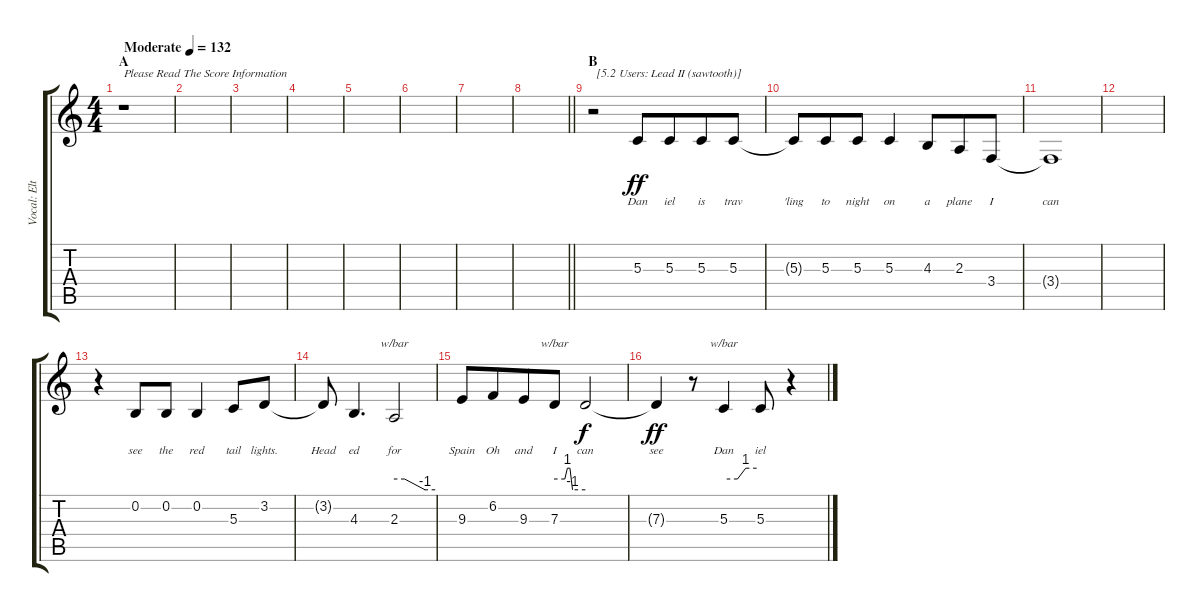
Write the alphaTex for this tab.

\track ("Vocal: Elton John" "Vocal: Elt") {instrument lead2sawtooth}
\staff {score tabs}
\tuning (E4 B3 G3 D3 A2 E2) {hide}
\ts (4 4)
\section ("" "A")
\tempo (132 "Moderate")
\clef g2
\ks c
r.1{txt "Please Read The Score Information" dy ff instrument lead2sawtooth} |
|
|
|
|
|
|
\barLineRight lightlight
|
\section ("" "B")
r.2{txt " [5.2 Users: Lead II (sawtooth)]"} 5.3.8{lyrics (0 "Dan") lyrics (1 "") lyrics (2 "") lyrics (3 "") lyrics (4 "")} 5.3.8{lyrics (0 "iel") lyrics (1 "") lyrics (2 "") lyrics (3 "") lyrics (4 "") beam merge} 5.3.8{lyrics (0 "is") lyrics (1 "") lyrics (2 "") lyrics (3 "") lyrics (4 "")} 5.3.8{lyrics (0 "trav") lyrics (1 "") lyrics (2 "") lyrics (3 "") lyrics (4 "")} |
5.3{t}.8{lyrics (0 "'ling") lyrics (1 "") lyrics (2 "") lyrics (3 "") lyrics (4 "")} 5.3.8{lyrics (0 "to") lyrics (1 "") lyrics (2 "") lyrics (3 "") lyrics (4 "") beam merge} 5.3.8{lyrics (0 "night") lyrics (1 "") lyrics (2 "") lyrics (3 "") lyrics (4 "")} 5.3.4{lyrics (0 "on") lyrics (1 "") lyrics (2 "") lyrics (3 "") lyrics (4 "")} 4.3.8{lyrics (0 "a") lyrics (1 "") lyrics (2 "") lyrics (3 "") lyrics (4 "") beam merge} 2.3.8{lyrics (0 "plane") lyrics (1 "") lyrics (2 "") lyrics (3 "") lyrics (4 "")} 3.4.8{lyrics (0 "I") lyrics (1 "") lyrics (2 "") lyrics (3 "") lyrics (4 "")} |
3.4{t}.1{lyrics (0 "can") lyrics (1 "") lyrics (2 "") lyrics (3 "") lyrics (4 "")} |
|
r.4 0.2.8{lyrics (0 "see") lyrics (1 "") lyrics (2 "") lyrics (3 "") lyrics (4 "")} 0.2.8{lyrics (0 "the") lyrics (1 "") lyrics (2 "") lyrics (3 "") lyrics (4 "")} 0.2.4{lyrics (0 "red") lyrics (1 "") lyrics (2 "") lyrics (3 "") lyrics (4 "")} 5.3.8{lyrics (0 "tail") lyrics (1 "") lyrics (2 "") lyrics (3 "") lyrics (4 "")} 3.2.8{lyrics (0 "lights.") lyrics (1 "") lyrics (2 "") lyrics (3 "") lyrics (4 "")} |
3.2{t}.8{lyrics (0 "Head") lyrics (1 "") lyrics (2 "") lyrics (3 "") lyrics (4 "")} 4.3.4{d lyrics (0 "ed") lyrics (1 "") lyrics (2 "") lyrics (3 "") lyrics (4 "")} 2.3.2{tbe (custom default 0 0 15 0 45 -4 60 -4) lyrics (0 "for") lyrics (1 "") lyrics (2 "") lyrics (3 "") lyrics (4 "")} |
9.3.8{lyrics (0 "Spain") lyrics (1 "") lyrics (2 "") lyrics (3 "") lyrics (4 "")} 6.2.8{lyrics (0 "Oh") lyrics (1 "") lyrics (2 "") lyrics (3 "") lyrics (4 "") beam merge} 9.3.8{lyrics (0 "and") lyrics (1 "") lyrics (2 "") lyrics (3 "") lyrics (4 "")} 7.3.8{tbe (custom default 0 0 20 0 25 4 30 4 35 -4 60 -4) lyrics (0 "I") lyrics (1 "") lyrics (2 "") lyrics (3 "") lyrics (4 "")} 7.3{t}.2{lyrics (0 "can") lyrics (1 "") lyrics (2 "") lyrics (3 "") lyrics (4 "") dy f} |
7.3{t}.4{lyrics (0 "see") lyrics (1 "") lyrics (2 "") lyrics (3 "") lyrics (4 "") dy ff} r.8 5.3.4{tbe (custom default 0 0 25 0 40 4 60 4) lyrics (0 "Dan") lyrics (1 "") lyrics (2 "") lyrics (3 "") lyrics (4 "")} 5.3.8{lyrics (0 "iel") lyrics (1 "") lyrics (2 "") lyrics (3 "") lyrics (4 "")} r.4
